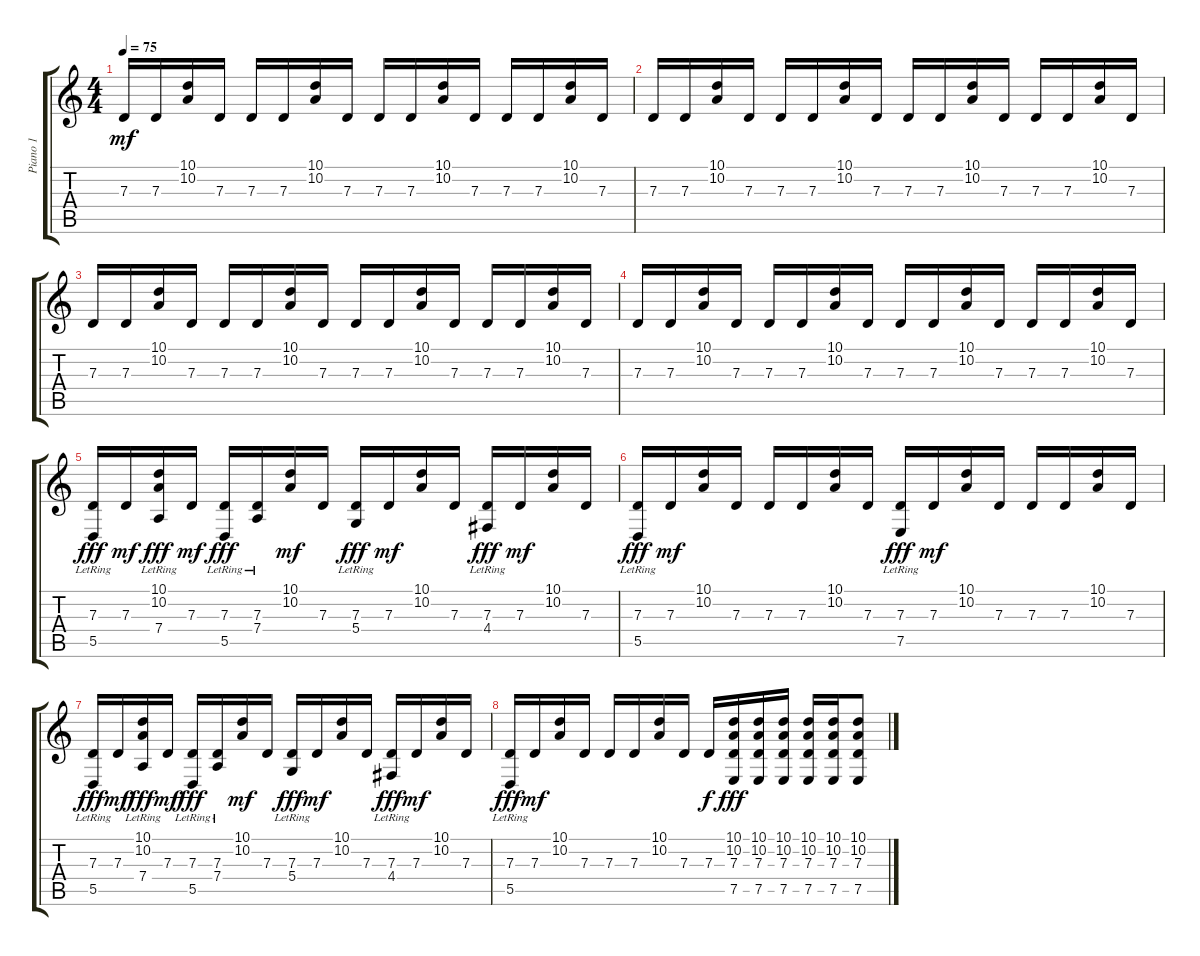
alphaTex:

\track ("Piano 1" "Piano 1") {instrument acousticgrandpiano}
\staff {score tabs}
\tuning (E4 B3 G3 D3 A2 E2) {hide}
\ts (4 4)
\tempo 75
\clef g2
\ks c
7.3.16{dy mf} 7.3.16 (10.1 10.2).16 7.3.16 7.3.16 7.3.16 (10.1 10.2).16 7.3.16 7.3.16 7.3.16 (10.1 10.2).16 7.3.16 7.3.16 7.3.16 (10.1 10.2).16 7.3.16 |
7.3.16 7.3.16 (10.1 10.2).16 7.3.16 7.3.16 7.3.16 (10.1 10.2).16 7.3.16 7.3.16 7.3.16 (10.1 10.2).16 7.3.16 7.3.16 7.3.16 (10.1 10.2).16 7.3.16 |
7.3.16 7.3.16 (10.1 10.2).16 7.3.16 7.3.16 7.3.16 (10.1 10.2).16 7.3.16 7.3.16 7.3.16 (10.1 10.2).16 7.3.16 7.3.16 7.3.16 (10.1 10.2).16 7.3.16 |
7.3.16 7.3.16 (10.1 10.2).16 7.3.16 7.3.16 7.3.16 (10.1 10.2).16 7.3.16 7.3.16 7.3.16 (10.1 10.2).16 7.3.16 7.3.16 7.3.16 (10.1 10.2).16 7.3.16 |
(7.3 5.5{lr}).16{dy fff} 7.3.16{dy mf} (10.1 10.2 7.4{lr}).16{dy fff} 7.3.16{dy mf} (7.3 5.5{lr}).16{dy fff} (7.3 7.4{lr}).16 (10.1 10.2).16{dy mf} 7.3.16 (7.3 5.4{lr}).16{dy fff} 7.3.16{dy mf} (10.1 10.2).16 7.3.16 (7.3 4.4{lr}).16{dy fff} 7.3.16{dy mf} (10.1 10.2).16 7.3.16 |
(7.3 5.5{lr}).16{dy fff} 7.3.16{dy mf} (10.1 10.2).16 7.3.16 7.3.16 7.3.16 (10.1 10.2).16 7.3.16 (7.3 7.5{lr}).16{dy fff} 7.3.16{dy mf} (10.1 10.2).16 7.3.16 7.3.16 7.3.16 (10.1 10.2).16 7.3.16 |
(7.3 5.5{lr}).16{dy fff} 7.3.16{dy mf} (10.1 10.2 7.4{lr}).16{dy fff} 7.3.16{dy mf} (7.3 5.5{lr}).16{dy fff} (7.3 7.4{lr}).16 (10.1 10.2).16{dy mf} 7.3.16 (7.3 5.4{lr}).16{dy fff} 7.3.16{dy mf} (10.1 10.2).16 7.3.16 (7.3 4.4{lr}).16{dy fff} 7.3.16{dy mf} (10.1 10.2).16 7.3.16 |
(7.3 5.5{lr}).16{dy fff} 7.3.16{dy mf} (10.1 10.2).16 7.3.16 7.3.16 7.3.16 (10.1 10.2).16 7.3.16 7.3.16{dy f} (10.1 10.2 7.3 7.5).16{dy fff} (10.1 10.2 7.3 7.5).16 (10.1 10.2 7.3 7.5).16 (10.1 10.2 7.3 7.5).16 (10.1 10.2 7.3 7.5).16 (10.1 10.2 7.3 7.5).8
